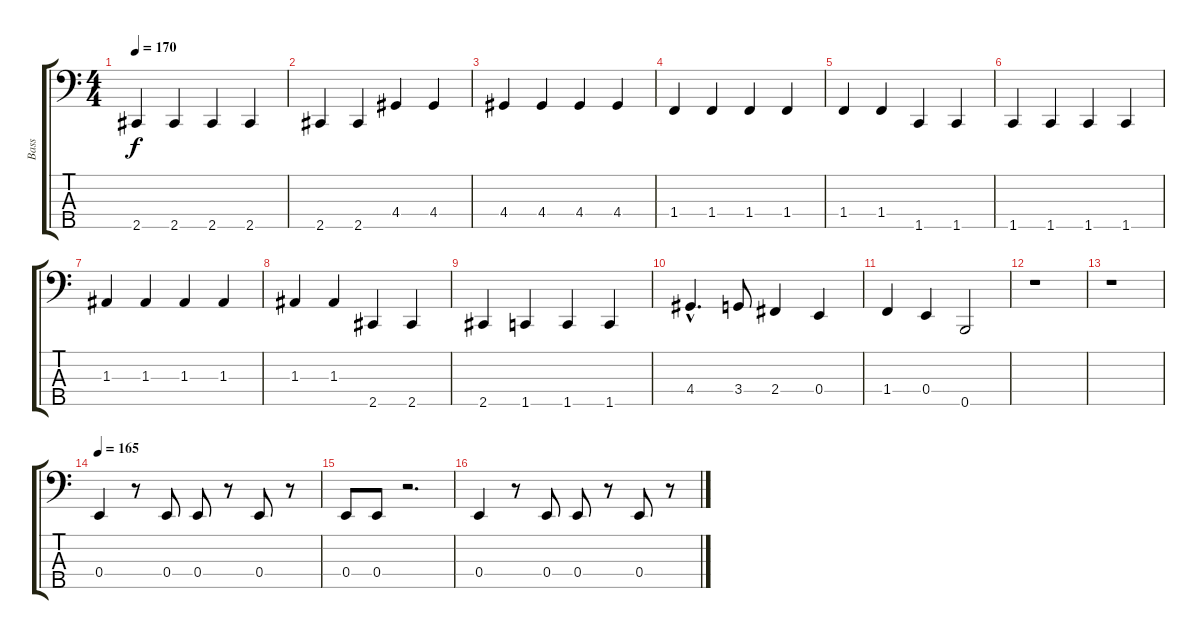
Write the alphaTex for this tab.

\track ("Bass" "Bass") {instrument electricbasspick}
\staff {score tabs}
\tuning (G2 D2 A1 E1 B0) {hide}
\ts (4 4)
\tempo 170
\clef f4
\ks c
2.5.4{dy f} 2.5.4 2.5.4 2.5.4 |
2.5.4 2.5.4 4.4.4 4.4.4 |
4.4.4 4.4.4 4.4.4 4.4.4 |
1.4.4 1.4.4 1.4.4 1.4.4 |
1.4.4 1.4.4 1.5.4 1.5.4 |
1.5.4 1.5.4 1.5.4 1.5.4 |
1.3.4 1.3.4 1.3.4 1.3.4 |
1.3.4 1.3.4 2.5.4 2.5.4 |
2.5.4 1.5.4 1.5.4 1.5.4 |
4.4{hac}.4{d} 3.4.8 2.4.4 0.4.4 |
1.4.4 0.4.4 0.5.2 |
r.1 |
r.1 |
\tempo 165
0.4.4 r.8 0.4.8 0.4.8 r.8 0.4.8 r.8 |
0.4.8 0.4.8 r.2{d} |
0.4.4 r.8 0.4.8 0.4.8 r.8 0.4.8 r.8
